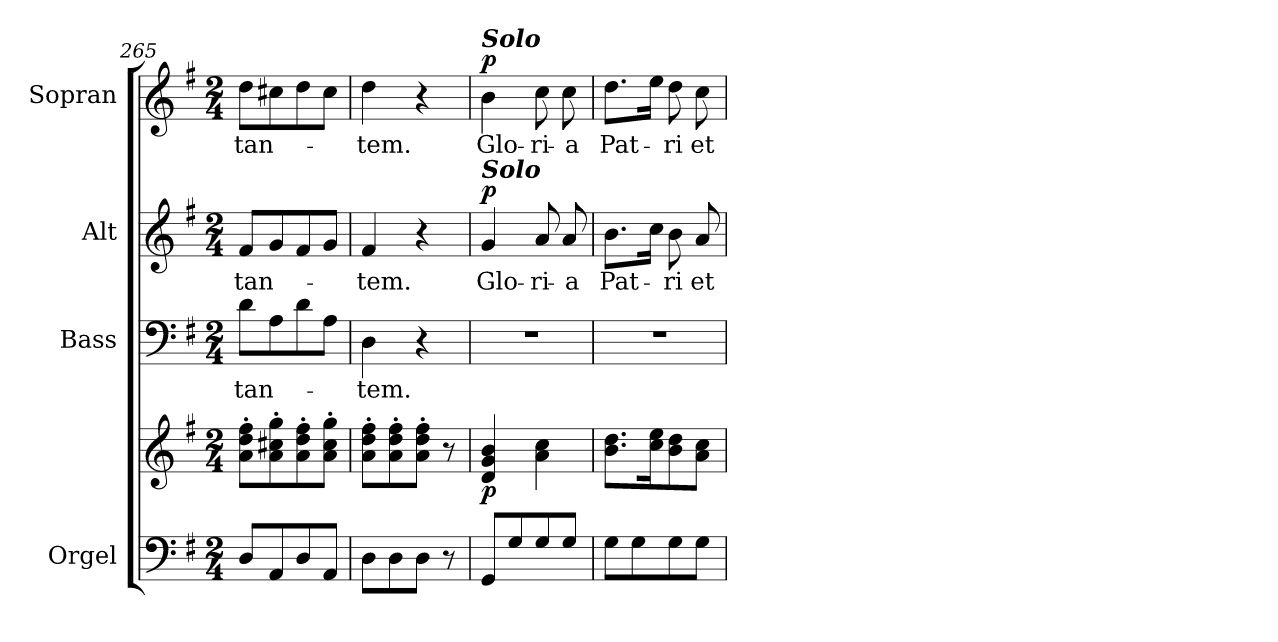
**kern	**kern	**dynam	**kern	**text	**kern	**text	**dynam	**kern	**text	**dynam
*part4	*part4	*part4	*part3	*part3	*part2	*part2	*part2	*part1	*part1	*part1
*staff5	*staff4	*staff4/5	*staff3	*staff3	*staff2	*staff2	*staff2	*staff1	*staff1	*staff1
*I"Orgel	*	*	*I"Bass	*	*I"Alt	*	*	*I"Sopran	*	*
*I'Org.	*	*	*I'B.	*	*I'A.	*	*	*I'S.	*	*
*clefF4	*clefG2	*	*clefF4	*	*clefG2	*	*	*clefG2	*	*
*k[f#]	*k[f#]	*	*k[f#]	*	*k[f#]	*	*	*k[f#]	*	*
*G:	*G:	*	*G:	*	*G:	*	*	*G:	*	*
*M2/4	*M2/4	*	*M2/4	*	*M2/4	*	*	*M2/4	*	*
=265	=265	=265	=265	=265	=265	=265	=265	=265	=265	=265
!	!	!	!	!LO:LY:b	!	!LO:LY:b	!	!	!LO:LY:b	!
8D/L	8a\'> 8dd\'> 8ff#\'>L	.	8d\L	-tan-	8f#/L	-tan-	.	8dd\L	-tan-	.
8AA/	8a\'> 8cc#X\'> 8gg\'>	.	8A\	.	8g/	.	.	8cc#X\	.	.
8D/	8a\'> 8dd\'> 8ff#\'>	.	8d\	.	8f#/	.	.	8dd\	.	.
8AA/J	8a\'> 8cc#\'> 8gg\'>J	.	8A\J	.	8g/J	.	.	8cc#\J	.	.
=266	=266	=266	=266	=266	=266	=266	=266	=266	=266	=266
!	!	!	!	!LO:LY:b	!	!LO:LY:b	!	!	!LO:LY:b	!
8D\L	8a\'> 8dd\'> 8ff#\'>L	.	4D\	-tem.	4f#/	-tem.	.	4dd\	-tem.	.
8D\	8a\'> 8dd\'> 8ff#\'>	.	.	.	.	.	.	.	.	.
8D\J	8a\'> 8dd\'> 8ff#\'>J	.	4r	.	4r	.	.	4r	.	.
8r	8r	.	.	.	.	.	.	.	.	.
=267	=267	=267	=267	=267	=267	=267	=267	=267	=267	=267
!	!	!	!	!	!	!	!	!LO:TX:a:Bi:t=Solo	!	!
!	!	!	!	!	!LO:TX:a:Bi:t=Solo	!	!	!	!	!
!	!	!LO:DY:b	!	!	!	!LO:LY:b	!LO:DY:a	!	!LO:LY:b	!LO:DY:a
8GG/L	4d/ 4g/ 4b/	p	2r	.	4g/	Glo-	p	4b\	Glo-	p
8G/	.	.	.	.	.	.	.	.	.	.
!	!	!	!	!	!	!LO:LY:b	!	!	!LO:LY:b	!
8G/	4a\ 4cc\	.	.	.	8a/	-ri-	.	8cc\	-ri-	.
!	!	!	!	!	!	!LO:LY:b	!	!	!LO:LY:b	!
8G/J	.	.	.	.	8a/	-a	.	8cc\	-a	.
=268	=268	=268	=268	=268	=268	=268	=268	=268	=268	=268
!	!	!	!	!	!	!LO:LY:b	!	!	!LO:LY:b	!
8G\L	8.b\ 8.dd\L	.	2r	.	8.b\L	Pat-	.	8.dd\L	Pat-	.
8G\	.	.	.	.	.	.	.	.	.	.
.	16cc\ 16ee\k	.	.	.	16cc\Jk	.	.	16ee\Jk	.	.
!	!	!	!	!	!	!LO:LY:b	!	!	!LO:LY:b	!
8G\	8b\ 8dd\	.	.	.	8b\	-ri	.	8dd\	-ri	.
!	!	!	!	!	!	!LO:LY:b	!	!	!LO:LY:b	!
8G\J	8a\ 8cc\J	.	.	.	8a/	et	.	8cc\	et	.
=	=	=	=	=	=	=	=	=	=	=
*-	*-	*-	*-	*-	*-	*-	*-	*-	*-	*-
